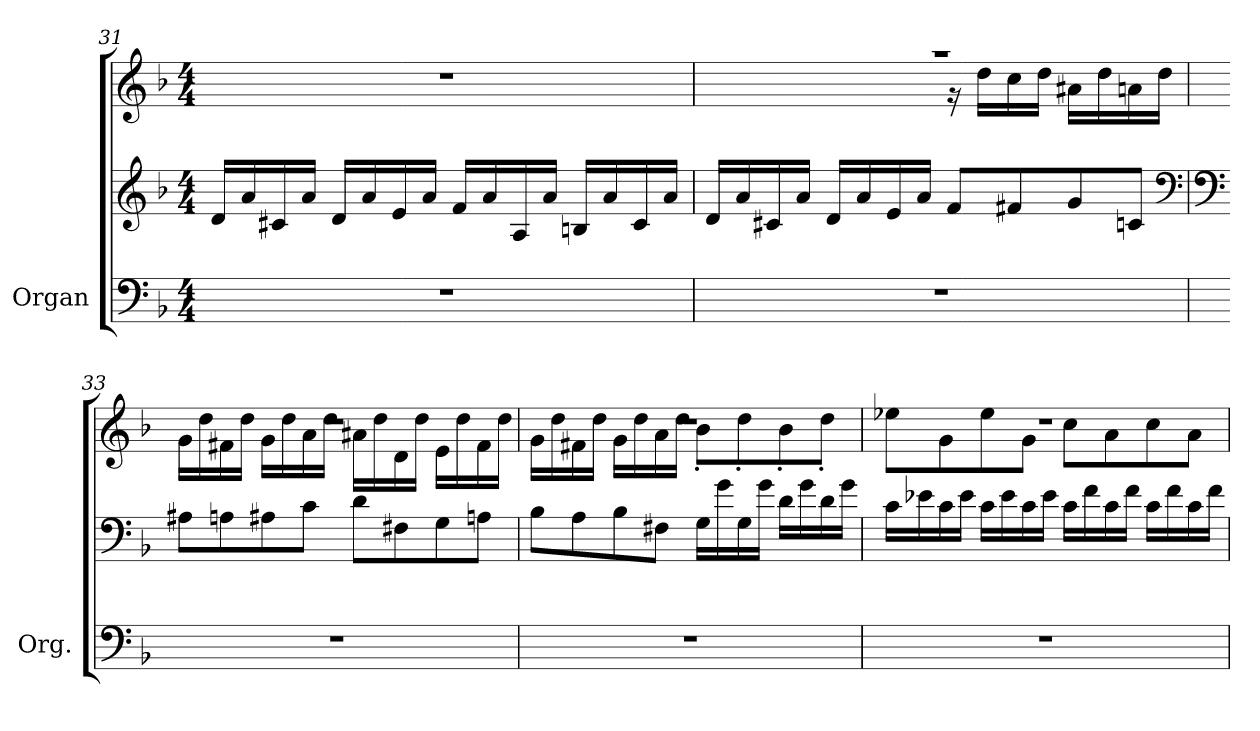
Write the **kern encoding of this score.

**kern	**kern	**kern
*part1	*part1	*part1
*staff3	*staff2	*staff1
*I"Organ	*	*
*I'Org.	*	*
!!LO:PB:g=z
*clefF4	*clefG2	*clefG2
*k[b-]	*k[b-]	*k[b-]
*F:	*F:	*F:
*M4/4	*M4/4	*M4/4
=31	=31	=31
1r	16d/LL	1r
.	16a/	.
.	16c#X/	.
.	16a/JJ	.
.	16d/LL	.
.	16a/	.
.	16e/	.
.	16a/JJ	.
.	16f/LL	.
.	16a/	.
.	16A/	.
.	16a/JJ	.
.	16Bn/LL	.
.	16a/	.
.	16c#/	.
.	16a/JJ	.
=32	=32	=32
*	*	*^
1r	16d/LL	1r	2ryy
.	16a/	.	.
.	16c#X/	.	.
.	16a/JJ	.	.
.	16d/LL	.	.
.	16a/	.	.
.	16e/	.	.
.	16a/JJ	.	.
.	8f/L	.	16r
.	.	.	16dd\LL
.	8f#X/	.	16cc\
.	.	.	16dd\JJ
.	8g/	.	16a#X\LL
.	.	.	16dd\
.	8cn/J	.	16an\
.	.	.	16dd\JJ
*	*clefF4	*	*
!!LO:LB:g=z	!!
=33	=33	=33	=33
*	*clefF4	*	*
1r	8A#X\L	1rdd	16g\LL
.	.	.	16dd\
.	8An\	.	16f#X\
.	.	.	16dd\JJ
.	8A#X\	.	16g\LL
.	.	.	16dd\
.	8c\J	.	16a\
.	.	.	16dd\JJ
.	8d\L	.	16a#X\LL
.	.	.	16dd\
.	8F#X\	.	16d\
.	.	.	16dd\JJ
.	8G\	.	16e\LL
.	.	.	16dd\
.	8An\J	.	16f#\
.	.	.	16dd\JJ
=34	=34	=34	=34
1r	8B-\L	1rdd	16g\LL
.	.	.	16dd\
.	8A\	.	16f#X\
.	.	.	16dd\JJ
.	8B-\	.	16g\LL
.	.	.	16dd\
.	8F#X\J	.	16a\
.	.	.	16dd\JJ
.	16G\LL	.	8b-'\L
.	16g\	.	.
.	16G\	.	8dd'\
.	16g\JJ	.	.
.	16d\LL	.	8b-'\
.	16g\	.	.
.	16d\	.	8dd'\J
.	16g\JJ	.	.
!!LO:LB:g=z	!!
=35	=35	=35	=35
1r	16c\LL	1rdd	8ee-X\L
.	16e-X\	.	.
.	16c\	.	8g\
.	16e-\JJ	.	.
.	16c\LL	.	8ee-\
.	16e-\	.	.
.	16c\	.	8g\J
.	16e-\JJ	.	.
.	16c\LL	.	8cc\L
.	16f\	.	.
.	16c\	.	8a\
.	16f\JJ	.	.
.	16c\LL	.	8cc\
.	16f\	.	.
.	16c\	.	8a\J
.	16f\JJ	.	.
*	*	*v	*v
=	=	=
*-	*-	*-
